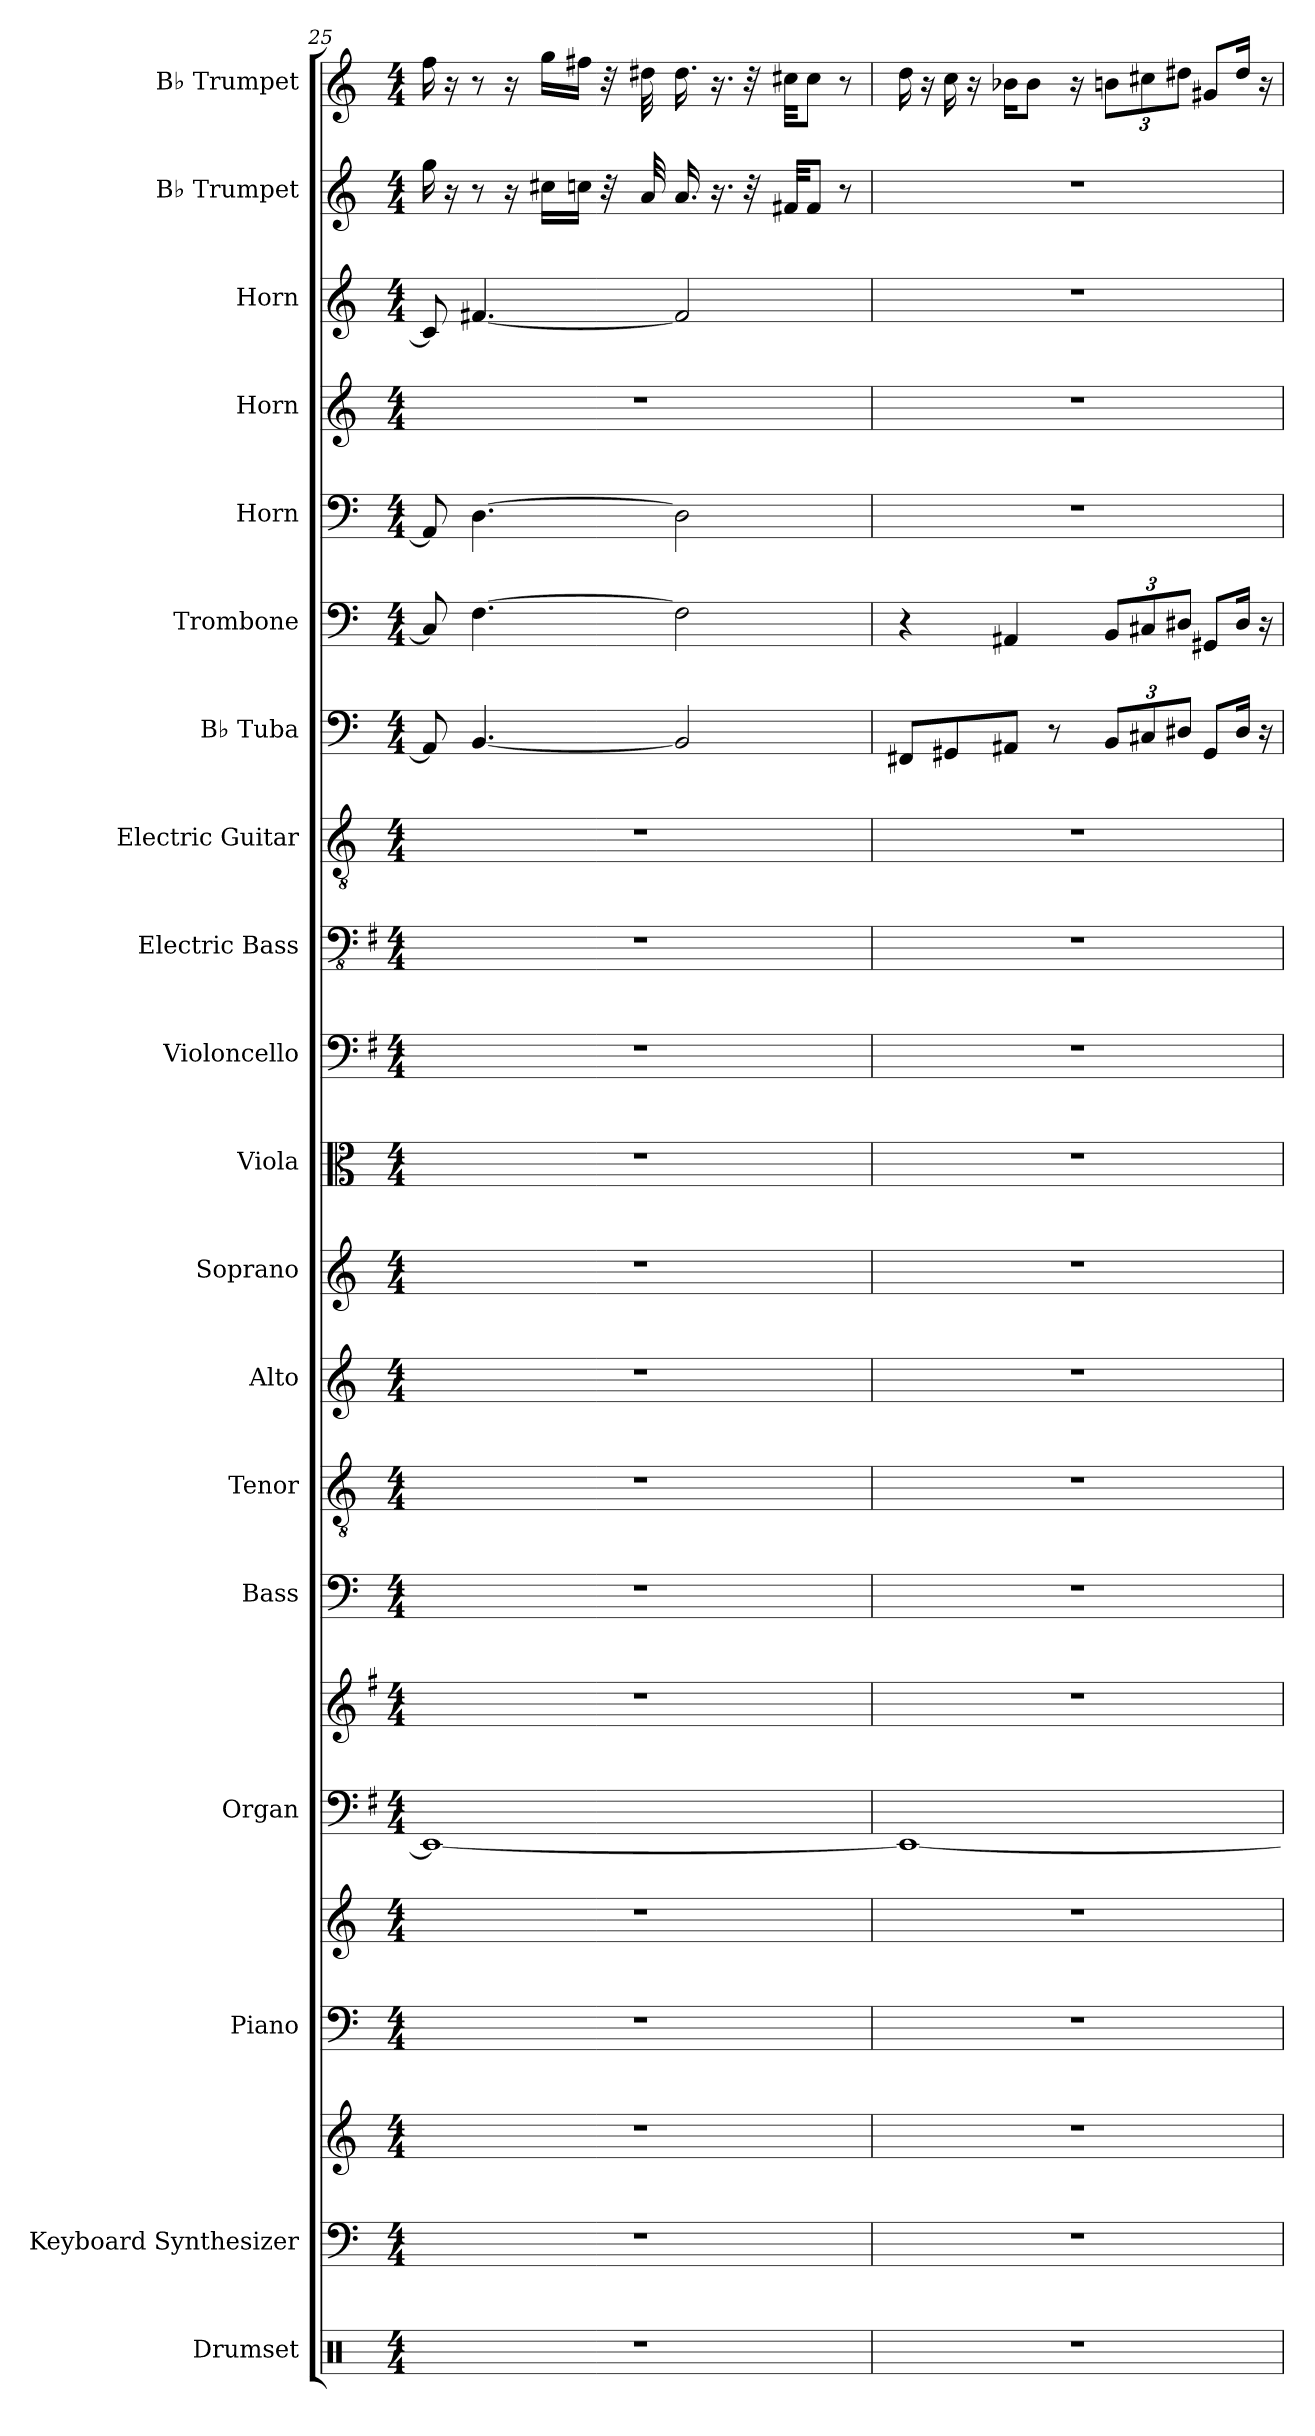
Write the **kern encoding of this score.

**kern	**kern	**kern	**kern	**kern	**kern	**kern	**kern	**kern	**kern	**kern	**kern	**kern	**kern	**kern	**kern	**kern	**kern	**kern	**kern	**kern	**kern
*part19	*part18	*part18	*part17	*part17	*part16	*part16	*part15	*part14	*part13	*part12	*part11	*part10	*part9	*part8	*part7	*part6	*part5	*part4	*part3	*part2	*part1
*staff22	*staff21	*staff20	*staff19	*staff18	*staff17	*staff16	*staff15	*staff14	*staff13	*staff12	*staff11	*staff10	*staff9	*staff8	*staff7	*staff6	*staff5	*staff4	*staff3	*staff2	*staff1
*I"Drumset	*I"Keyboard Synthesizer	*	*I"Piano	*	*I"Organ	*	*I"Bass	*I"Tenor	*I"Alto	*I"Soprano	*I"Viola	*I"Violoncello	*I"Electric Bass	*I"Electric Guitar	*I"B♭ Tuba	*I"Trombone	*I"Horn	*I"Horn	*I"Horn	*I"B♭ Trumpet	*I"B♭ Trumpet
*I'Drs.	*I'Synth.	*	*I'Pno.	*	*I'Org.	*	*I'B.	*I'T.	*I'A.	*I'S.	*I'Vla.	*I'Vlc.	*I'El. B.	*I'El. Guit.	*I'B♭ Tu.	*I'Trb.	*I'Hn.	*I'Hn.	*I'Hn.	*I'B♭ Tpt.	*I'B♭ Tpt.
!!LO:PB:g=z
*clefX	*clefF4	*clefG2	*clefF4	*clefG2	*clefF4	*clefG2	*clefF4	*clefGv2	*clefG2	*clefG2	*clefC3	*clefF4	*clefFv4	*clefGv2	*clefF4	*clefF4	*clefF4	*clefG2	*clefG2	*clefG2	*clefG2
*	*	*	*	*	*	*	*	*	*	*	*	*	*	*	*	*	*ITrd4c7	*ITrd4c7	*ITrd4c7	*ITrd1c2	*ITrd1c2
*k[]	*k[]	*k[]	*k[]	*k[]	*k[f#]	*k[f#]	*k[]	*k[]	*k[]	*k[]	*k[]	*k[f#]	*k[f#]	*k[]	*k[]	*k[]	*k[b-]	*k[b-]	*k[b-]	*k[b-e-]	*k[b-e-]
*C:	*C:	*C:	*C:	*C:	*G:	*G:	*C:	*C:	*C:	*C:	*C:	*G:	*G:	*C:	*C:	*C:	*F:	*F:	*F:	*B-:	*B-:
*M4/4	*M4/4	*M4/4	*M4/4	*M4/4	*M4/4	*M4/4	*M4/4	*M4/4	*M4/4	*M4/4	*M4/4	*M4/4	*M4/4	*M4/4	*M4/4	*M4/4	*M4/4	*M4/4	*M4/4	*M4/4	*M4/4
=25	=25	=25	=25	=25	=25	=25	=25	=25	=25	=25	=25	=25	=25	=25	=25	=25	=25	=25	=25	=25	=25
1r	1r	1r	1r	1r	1EE_	1r	1r	1r	1r	1r	1r	1r	1r	1r	8AA/]	8C#/]	8DD#/]	1r	8F#/]	16ff\	16ee-\
.	.	.	.	.	.	.	.	.	.	.	.	.	.	.	.	.	.	.	.	16r	16r
.	.	.	.	.	.	.	.	.	.	.	.	.	.	.	[4.BB/	[4.F\	[4.GG\	.	[4.Bn/	8r	8r
.	.	.	.	.	.	.	.	.	.	.	.	.	.	.	.	.	.	.	.	16r	16r
.	.	.	.	.	.	.	.	.	.	.	.	.	.	.	.	.	.	.	.	16bn\LL	16ff\LL
.	.	.	.	.	.	.	.	.	.	.	.	.	.	.	.	.	.	.	.	16b-X\JJ	16een\JJ
.	.	.	.	.	.	.	.	.	.	.	.	.	.	.	.	.	.	.	.	32r	32r
.	.	.	.	.	.	.	.	.	.	.	.	.	.	.	.	.	.	.	.	32g/	32cc#X\
.	.	.	.	.	.	.	.	.	.	.	.	.	.	.	2BB/]	2F\]	2GG\]	.	2B/]	16.g/	16.cc#\
.	.	.	.	.	.	.	.	.	.	.	.	.	.	.	.	.	.	.	.	16.r	16.r
.	.	.	.	.	.	.	.	.	.	.	.	.	.	.	.	.	.	.	.	32r	32r
.	.	.	.	.	.	.	.	.	.	.	.	.	.	.	.	.	.	.	.	32en/KKL	32bn\KKL
.	.	.	.	.	.	.	.	.	.	.	.	.	.	.	.	.	.	.	.	8e/J	8b\J
.	.	.	.	.	.	.	.	.	.	.	.	.	.	.	.	.	.	.	.	8r	8r
=26	=26	=26	=26	=26	=26	=26	=26	=26	=26	=26	=26	=26	=26	=26	=26	=26	=26	=26	=26	=26	=26
1r	1r	1r	1r	1r	1EE_	1r	1r	1r	1r	1r	1r	1r	1r	1r	8FF#X/L	4r	1r	1r	1r	1r	16cc\
.	.	.	.	.	.	.	.	.	.	.	.	.	.	.	.	.	.	.	.	.	16r
.	.	.	.	.	.	.	.	.	.	.	.	.	.	.	8GG#X/	.	.	.	.	.	16b-\
.	.	.	.	.	.	.	.	.	.	.	.	.	.	.	.	.	.	.	.	.	16r
.	.	.	.	.	.	.	.	.	.	.	.	.	.	.	8AA#X/J	4AA#X/	.	.	.	.	16a-X\KL
.	.	.	.	.	.	.	.	.	.	.	.	.	.	.	.	.	.	.	.	.	8a-\J
.	.	.	.	.	.	.	.	.	.	.	.	.	.	.	8r	.	.	.	.	.	.
.	.	.	.	.	.	.	.	.	.	.	.	.	.	.	.	.	.	.	.	.	16r
*	*	*	*	*	*	*	*	*	*	*	*	*	*	*	*Xbrackettup	*Xbrackettup	*	*	*	*	*Xbrackettup
.	.	.	.	.	.	.	.	.	.	.	.	.	.	.	12BB/L	12BB/L	.	.	.	.	12an\L
.	.	.	.	.	.	.	.	.	.	.	.	.	.	.	12C#X/	12C#X/	.	.	.	.	12bn\
.	.	.	.	.	.	.	.	.	.	.	.	.	.	.	12D#X/J	12D#X/J	.	.	.	.	12cc#X\J
.	.	.	.	.	.	.	.	.	.	.	.	.	.	.	8GG#/L	8GG#X/L	.	.	.	.	8f#X/L
.	.	.	.	.	.	.	.	.	.	.	.	.	.	.	16D#/Jk	16D#/Jk	.	.	.	.	16cc#/Jk
.	.	.	.	.	.	.	.	.	.	.	.	.	.	.	16r	16r	.	.	.	.	16r
=	=	=	=	=	=	=	=	=	=	=	=	=	=	=	=	=	=	=	=	=	=
*-	*-	*-	*-	*-	*-	*-	*-	*-	*-	*-	*-	*-	*-	*-	*-	*-	*-	*-	*-	*-	*-
